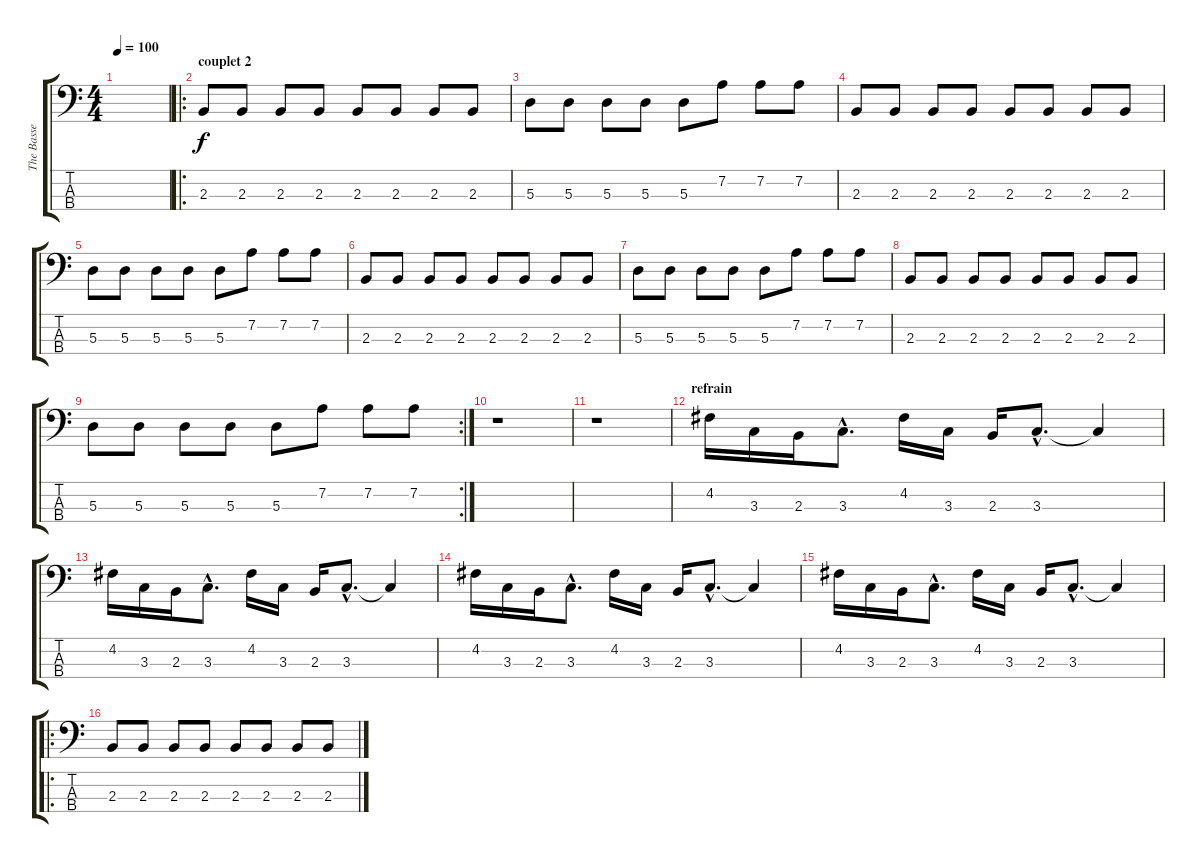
\track ("The Basse" "The Basse") {instrument electricbassfinger}
\staff {score tabs}
\tuning (G2 D2 A1 E1) {hide}
\ts (4 4)
\tempo 100
\clef f4
\ks c
|
\ro
\section ("" "couplet 2")
2.3.8{volume 9} 2.3.8 2.3.8 2.3.8 2.3.8 2.3.8 2.3.8 2.3.8 |
5.3.8 5.3.8 5.3.8 5.3.8 5.3.8 7.2.8 7.2.8 7.2.8 |
2.3.8{volume 9} 2.3.8 2.3.8 2.3.8 2.3.8 2.3.8 2.3.8 2.3.8 |
5.3.8 5.3.8 5.3.8 5.3.8 5.3.8 7.2.8 7.2.8 7.2.8 |
2.3.8{volume 9} 2.3.8 2.3.8 2.3.8 2.3.8 2.3.8 2.3.8 2.3.8 |
5.3.8 5.3.8 5.3.8 5.3.8 5.3.8 7.2.8 7.2.8 7.2.8 |
2.3.8{volume 9} 2.3.8 2.3.8 2.3.8 2.3.8 2.3.8 2.3.8 2.3.8 |
\rc 2
5.3.8 5.3.8 5.3.8 5.3.8 5.3.8 7.2.8 7.2.8 7.2.8 |
r.1 |
r.1 |
\section ("" "refrain")
4.2.16 3.3.16 2.3.16 3.3{hac}.8{d} 4.2.16 3.3.16 2.3.16 3.3{hac}.8{d} 3.3{t}.4 |
4.2.16 3.3.16 2.3.16 3.3{hac}.8{d} 4.2.16 3.3.16 2.3.16 3.3{hac}.8{d} 3.3{t}.4 |
4.2.16 3.3.16 2.3.16 3.3{hac}.8{d} 4.2.16 3.3.16 2.3.16 3.3{hac}.8{d} 3.3{t}.4 |
4.2.16 3.3.16 2.3.16 3.3{hac}.8{d} 4.2.16 3.3.16 2.3.16 3.3{hac}.8{d} 3.3{t}.4 |
\ro
2.3.8 2.3.8 2.3.8 2.3.8 2.3.8 2.3.8 2.3.8 2.3.8
